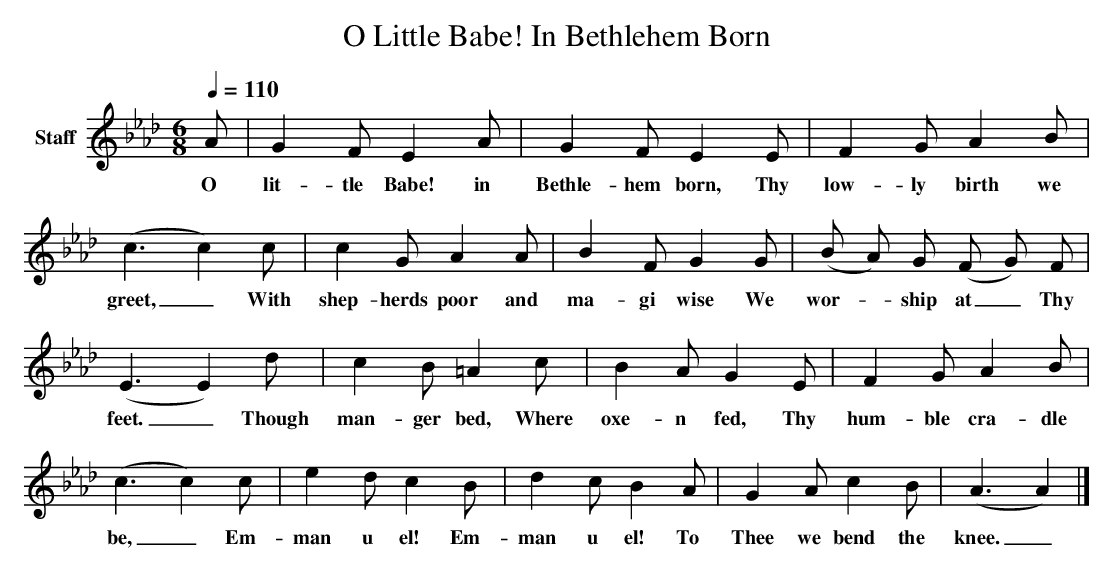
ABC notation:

X:1
T: O Little Babe! In Bethlehem Born
L: 1/4
M: 6/8
Q: 1/4=110
V: P1 name="Staff"
K: Ab
[V: P1]  A/ | G F/ E A/ | G F/ E E/ | F G/ A B/ | (c3/ c) c/ | c G/ A A/ | B F/ G G/ | (B/ A/) G/ (F/ G/) F/ | (E3/ E) d/ | c B/ =A c/ | B A/ G E/ | F G/ A B/ | (c3/ c) c/ | e d/ c B/ | d c/ B A/ | G A/ c B/ | (A3/ A)|]
w: O lit- tle Babe! in Bethle- hem born, Thy low- ly birth we greet,_ With shep- herds poor and ma- gi wise We wor-_ ship at_ Thy feet._ Though man- ger bed, Where oxe- n fed, Thy hum- ble cra- dle be,_ Em- man u el! Em- man u el! To Thee we bend the knee._
